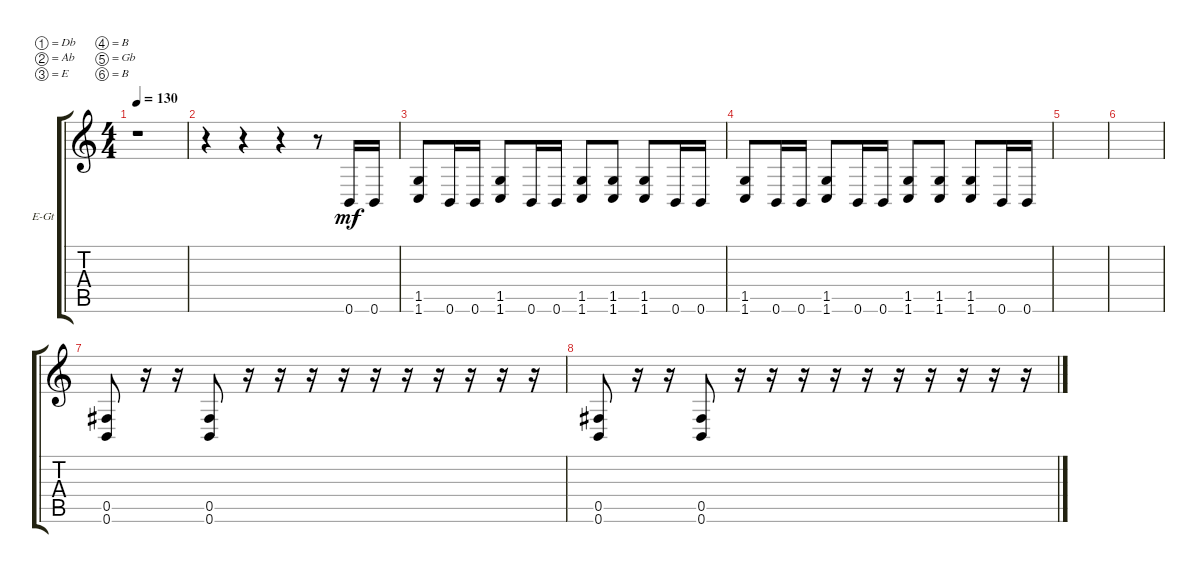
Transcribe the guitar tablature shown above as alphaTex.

\defaultSystemsLayout 4
\bracketExtendMode groupsimilarinstruments
\firstSystemTrackNameOrientation horizontal
\otherSystemsTrackNameOrientation horizontal
\track ("Electric Guitar" "E-Gt") {instrument distortionguitar}
\staff {score tabs}
\tuning (Db4 Ab3 E3 B2 Gb2 B1)
\ts (4 4)
\tempo 130
\clef g2
\scale
0.487395
\ks c
r.1{dy mf instrument distortionguitar} |
\scale
0.256303 r.4 r.4 r.4 r.8 0.6.16 0.6.16 |
\scale
0.256303 (1.6 1.5).8 0.6.16 0.6.16 (1.6 1.5).8 0.6.16 0.6.16 (1.6 1.5).8 (1.6 1.5).8 (1.5 1.6).8 0.6.16 0.6.16 |
\scale
0.333333 (1.6 1.5).8 0.6.16 0.6.16 (1.6 1.5).8 0.6.16 0.6.16 (1.6 1.5).8 (1.6 1.5).8 (1.5 1.6).8 0.6.16 0.6.16 |
\scale
0.333333 |
\scale
0.333333 |
(0.6 0.5).8 r.16 r.16 (0.6 0.5).8 r.16 r.16 r.16 r.16 r.16 r.16 r.16 r.16 r.16 r.16 |
(0.6 0.5).8 r.16 r.16 (0.6 0.5).8 r.16 r.16 r.16 r.16 r.16 r.16 r.16 r.16 r.16 r.16
